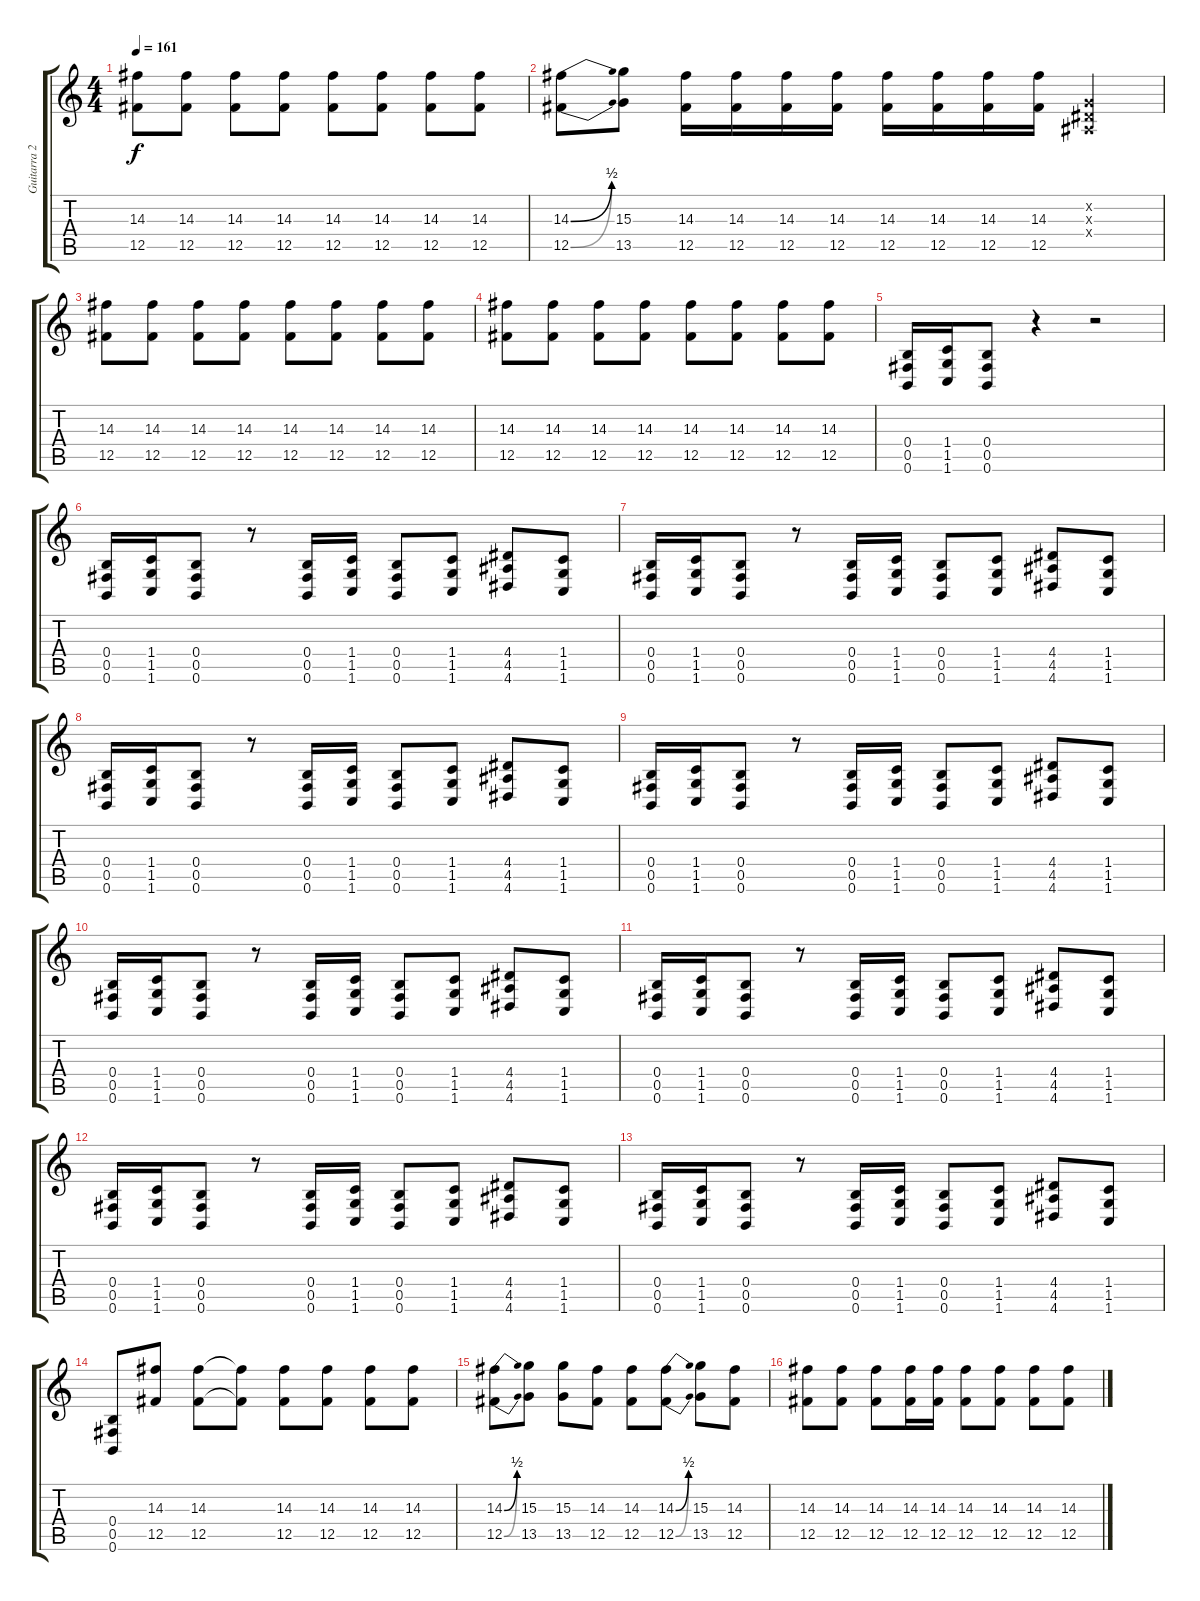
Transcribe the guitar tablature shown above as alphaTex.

\track ("Guitarra 2" "Guitarra 2") {instrument distortionguitar}
\staff {score tabs}
\tuning (Db4 Ab3 E3 B2 Gb2 B1) {hide}
\ts (4 4)
\tempo 161
\clef g2
\ks c
(14.3 12.5).8{dy f} (14.3 12.5).8 (14.3 12.5).8 (14.3 12.5).8 (14.3 12.5).8 (14.3 12.5).8 (14.3 12.5).8 (14.3 12.5).8 |
(14.3{be (bend 0 0 60 2)} 12.5{be (bend 0 0 60 2)}).8 (15.3 13.5).8 (14.3 12.5).16 (14.3 12.5).16 (14.3 12.5).16 (14.3 12.5).16 (14.3 12.5).16 (14.3 12.5).16 (14.3 12.5).16 (14.3 12.5).16 (-1.2{x} -1.3{x} -1.4{x}).4 |
(14.3 12.5).8 (14.3 12.5).8 (14.3 12.5).8 (14.3 12.5).8 (14.3 12.5).8 (14.3 12.5).8 (14.3 12.5).8 (14.3 12.5).8 |
(14.3 12.5).8 (14.3 12.5).8 (14.3 12.5).8 (14.3 12.5).8 (14.3 12.5).8 (14.3 12.5).8 (14.3 12.5).8 (14.3 12.5).8 |
(0.4 0.5 0.6).16 (1.4 1.5 1.6).16 (0.4 0.5 0.6).8 r.4 r.2 |
(0.4 0.5 0.6).16 (1.4 1.5 1.6).16 (0.4 0.5 0.6).8 r.8 (0.4 0.5 0.6).16 (1.4 1.5 1.6).16 (0.4 0.5 0.6).8 (1.4 1.5 1.6).8 (4.4 4.5 4.6).8 (1.4 1.5 1.6).8 |
(0.4 0.5 0.6).16 (1.4 1.5 1.6).16 (0.4 0.5 0.6).8 r.8 (0.4 0.5 0.6).16 (1.4 1.5 1.6).16 (0.4 0.5 0.6).8 (1.4 1.5 1.6).8 (4.4 4.5 4.6).8 (1.4 1.5 1.6).8 |
(0.4 0.5 0.6).16 (1.4 1.5 1.6).16 (0.4 0.5 0.6).8 r.8 (0.4 0.5 0.6).16 (1.4 1.5 1.6).16 (0.4 0.5 0.6).8 (1.4 1.5 1.6).8 (4.4 4.5 4.6).8 (1.4 1.5 1.6).8 |
(0.4 0.5 0.6).16 (1.4 1.5 1.6).16 (0.4 0.5 0.6).8 r.8 (0.4 0.5 0.6).16 (1.4 1.5 1.6).16 (0.4 0.5 0.6).8 (1.4 1.5 1.6).8 (4.4 4.5 4.6).8 (1.4 1.5 1.6).8 |
(0.4 0.5 0.6).16 (1.4 1.5 1.6).16 (0.4 0.5 0.6).8 r.8 (0.4 0.5 0.6).16 (1.4 1.5 1.6).16 (0.4 0.5 0.6).8 (1.4 1.5 1.6).8 (4.4 4.5 4.6).8 (1.4 1.5 1.6).8 |
(0.4 0.5 0.6).16 (1.4 1.5 1.6).16 (0.4 0.5 0.6).8 r.8 (0.4 0.5 0.6).16 (1.4 1.5 1.6).16 (0.4 0.5 0.6).8 (1.4 1.5 1.6).8 (4.4 4.5 4.6).8 (1.4 1.5 1.6).8 |
(0.4 0.5 0.6).16 (1.4 1.5 1.6).16 (0.4 0.5 0.6).8 r.8 (0.4 0.5 0.6).16 (1.4 1.5 1.6).16 (0.4 0.5 0.6).8 (1.4 1.5 1.6).8 (4.4 4.5 4.6).8 (1.4 1.5 1.6).8 |
(0.4 0.5 0.6).16 (1.4 1.5 1.6).16 (0.4 0.5 0.6).8 r.8 (0.4 0.5 0.6).16 (1.4 1.5 1.6).16 (0.4 0.5 0.6).8 (1.4 1.5 1.6).8 (4.4 4.5 4.6).8 (1.4 1.5 1.6).8 |
(0.4 0.5 0.6).8 (14.3 12.5).8 (14.3 12.5).8 (14.3{t} 12.5{t}).8 (14.3 12.5).8 (14.3 12.5).8 (14.3 12.5).8 (14.3 12.5).8 |
(14.3{be (bend 0 0 60 2)} 12.5{be (bend 0 0 60 2)}).8 (15.3 13.5).8 (15.3 13.5).8 (14.3 12.5).8 (14.3 12.5).8 (14.3{be (bend 0 0 60 2)} 12.5{be (bend 0 0 60 2)}).8 (15.3 13.5).8 (14.3 12.5).8 |
(14.3 12.5).8 (14.3 12.5).8 (14.3 12.5).8 (14.3 12.5).16 (14.3 12.5).16 (14.3 12.5).8 (14.3 12.5).8 (14.3 12.5).8 (14.3 12.5).8
